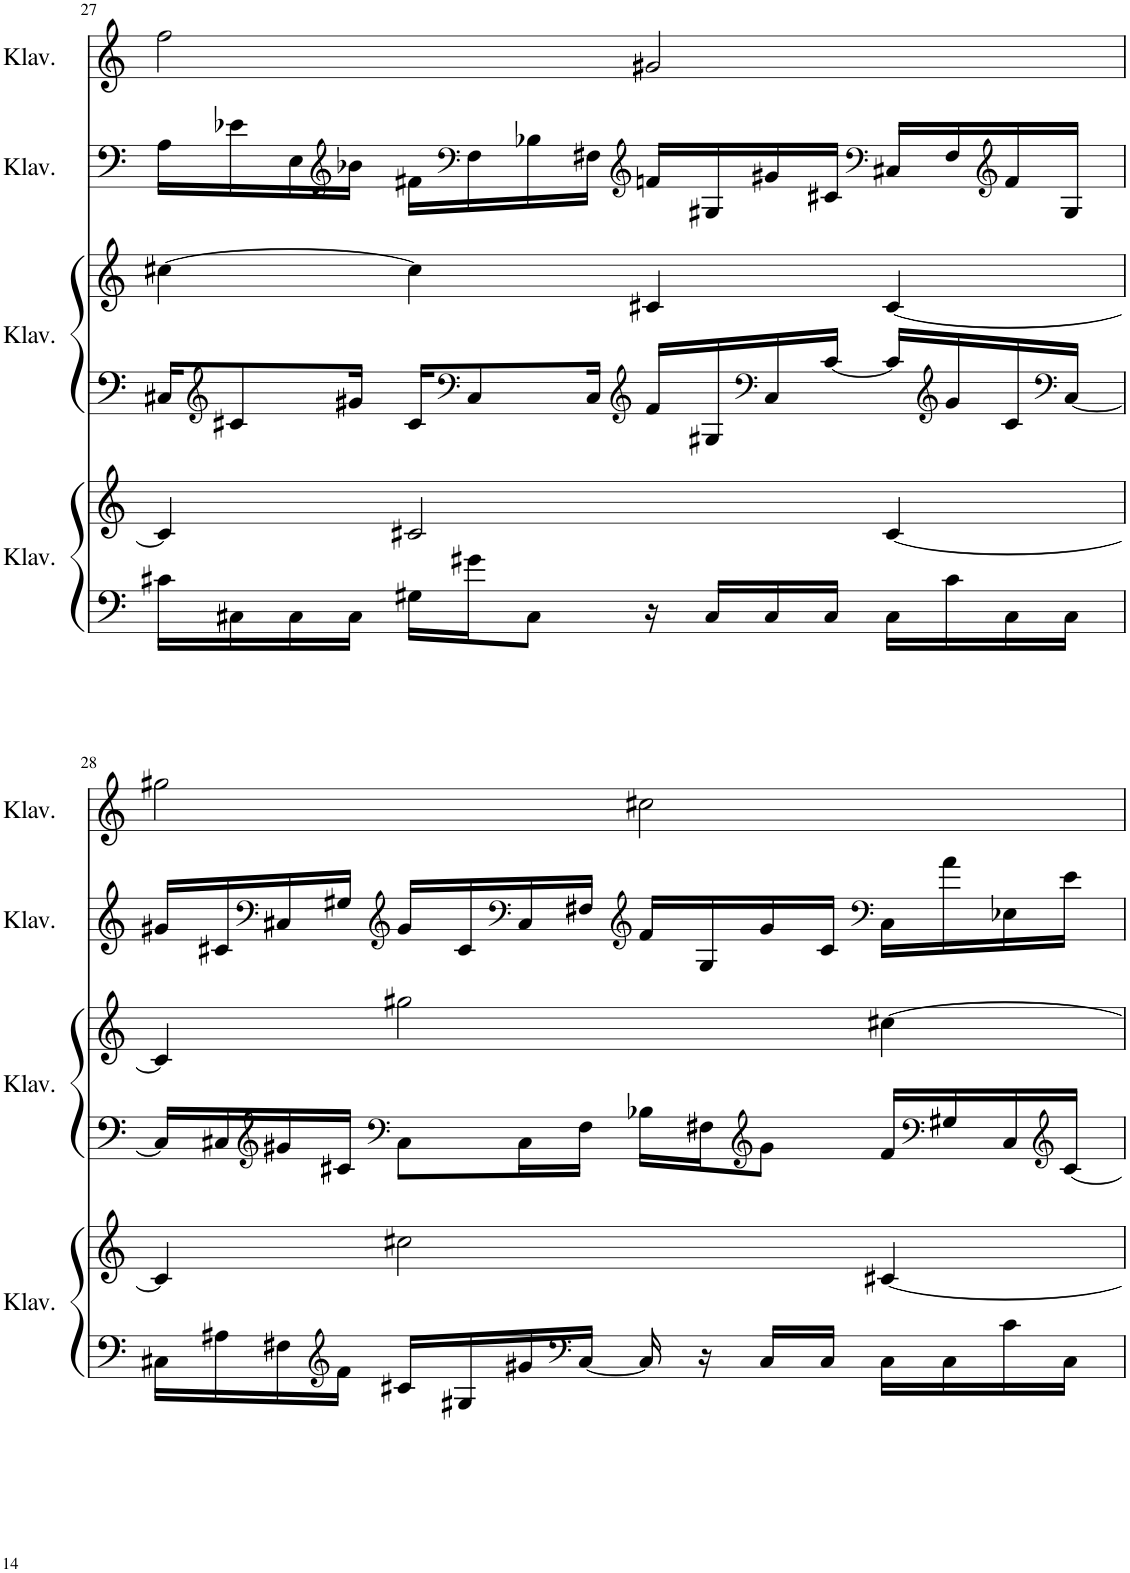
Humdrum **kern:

**kern	**kern	**kern	**kern	**kern	**kern
*part4	*part4	*part3	*part3	*part2	*part1
*staff6	*staff5	*staff4	*staff3	*staff2	*staff1
*I"Klavier	*	*I"Klavier	*	*I"Klavier	*I"Klavier
*I'Klav.	*	*I'Klav.	*	*I'Klav.	*I'Klav.
!!LO:PB:g=z
*clefF4	*clefG2	*clefF4	*clefG2	*clefF4	*clefG2
*k[]	*k[]	*k[]	*k[]	*k[]	*k[]
*M4/4	*M4/4	*M4/4	*M4/4	*M4/4	*M4/4
=27	=27	=27	=27	=27	=27
16c#X\LL	4c#/]	16C#X/KL	[4cc#X\	16A\LL	2ff\
*	*	*clefG2	*	*	*
16C#X\	.	8c#X/	.	16e-X\	.
16C#\	.	.	.	16E\	.
*	*	*	*	*clefG2	*
16C#\JJ	.	16g#X/Jk	.	16b-X\JJ	.
16G#X\LL	2c#X/	16c#/KL	4cc#\]	16f#X\LL	.
*	*	*clefF4	*	*clefF4	*
16g#X\J	.	8C#/	.	16F\	.
8C#\J	.	.	.	16B-X\	.
.	.	16C#/Jk	.	16F#X\JJ	.
*	*	*clefG2	*	*clefG2	*
16r	.	16f/LL	4c#X/	16fn/LL	2g#X/
16C#/LL	.	16G#X/	.	16G#X/	.
*	*	*clefF4	*	*	*
16C#/	.	16C#/	.	16g#X/	.
16C#/JJ	.	[16c#/JJ	.	16c#X/JJ	.
*	*	*	*	*clefF4	*
16C#\LL	[4c#/	16c#/LL]	[4c#/	16C#X/LL	.
*	*	*clefG2	*	*	*
16c#\	.	16g#/	.	16F#/	.
*	*	*	*	*clefG2	*
16C#\	.	16c#/	.	16f/	.
*	*	*clefF4	*	*	*
16C#\JJ	.	[16C#/JJ	.	16G#/JJ	.
!!LO:LB:g=z
=28	=28	=28	=28	=28	=28
16C#X\LL	4c#/]	16C#/LL]	4c#/]	16g#X/LL	2gg#X\
16A#X\	.	16C#X/	.	16c#X/	.
*	*	*clefG2	*	*clefF4	*
16F#X\	.	16g#X/	.	16C#X/	.
*clefG2	*	*	*	*	*
16f\JJ	.	16c#X/JJ	.	16G#X/JJ	.
*	*	*clefF4	*	*clefG2	*
16c#X/LL	2cc#X\	8C#\L	2gg#X\	16g#/LL	.
16G#X/	.	.	.	16c#/	.
*	*	*	*	*clefF4	*
16g#X/	.	16C#\L	.	16C#/	.
*clefF4	*	*	*	*	*
[16C#/JJ	.	16F\JJ	.	16F#X/JJ	.
*	*	*	*	*clefG2	*
16C#/]	.	16B-X\LL	.	16f/LL	2cc#X\
16r	.	16F#X\J	.	16G#/	.
*	*	*clefG2	*	*	*
16C#/LL	.	8g#\J	.	16g#/	.
16C#/JJ	.	.	.	16c#/JJ	.
*	*	*	*	*clefF4	*
16C#\LL	[4c#X/	16f/LL	[4cc#X\	16C#\LL	.
*	*	*clefF4	*	*	*
16C#\	.	16G#X/	.	16a\	.
16c#\	.	16C#/	.	16E-X\	.
*	*	*clefG2	*	*	*
16C#\JJ	.	[16c#/JJ	.	16e\JJ	.
=	=	=	=	=	=
*-	*-	*-	*-	*-	*-
